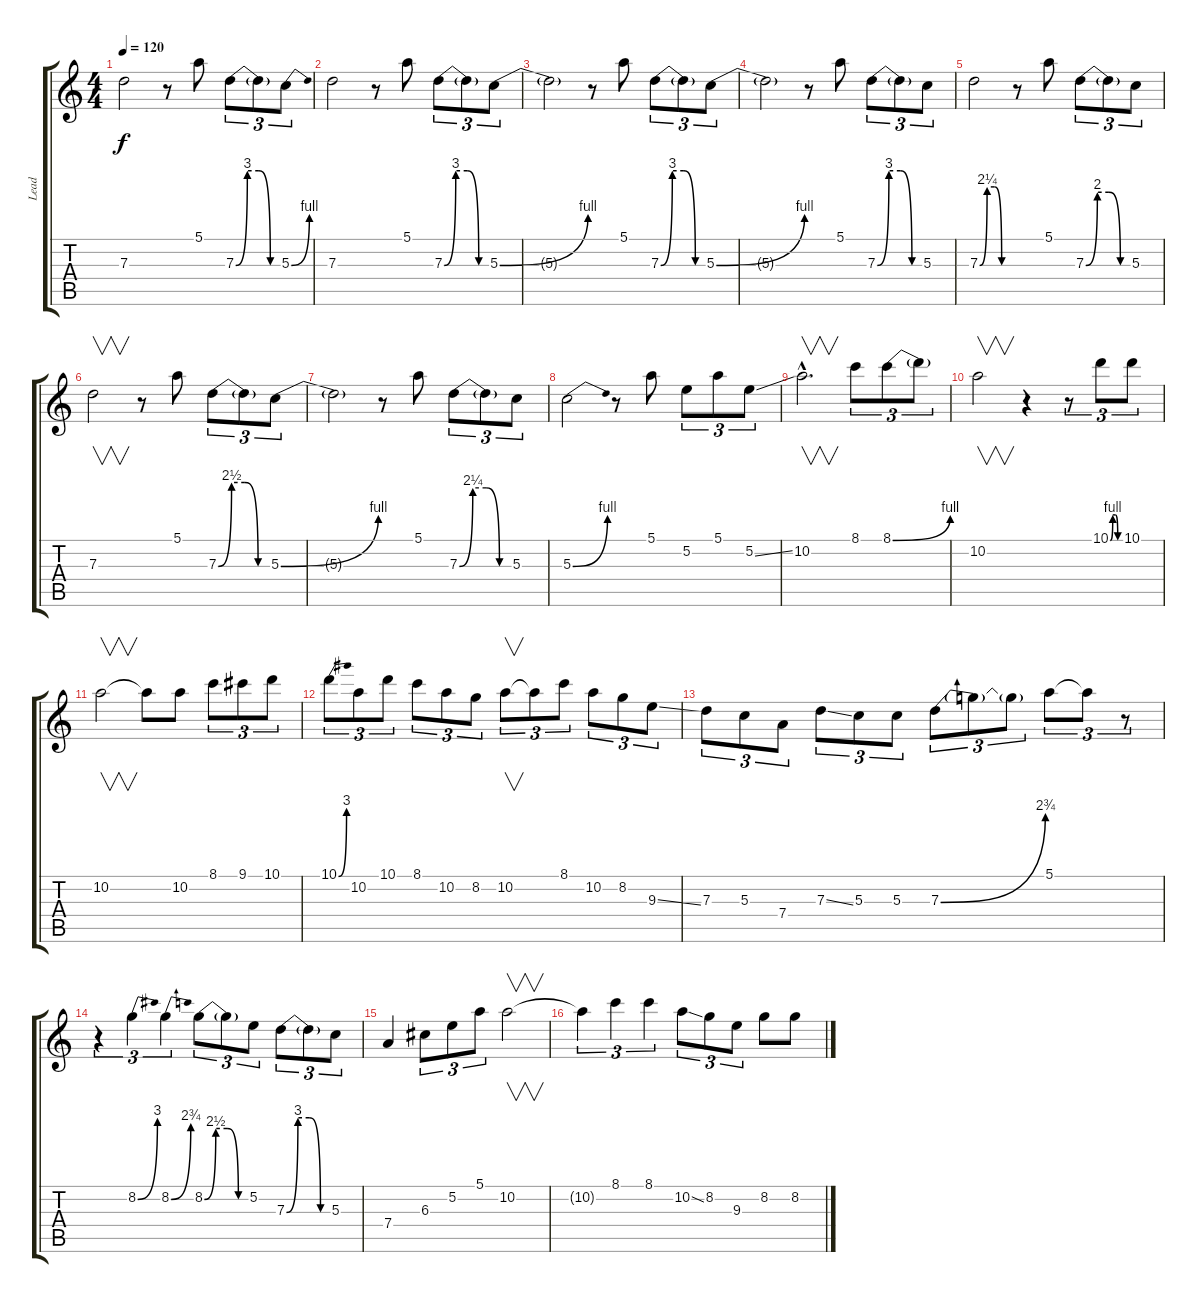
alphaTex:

\track ("Lead" "Lead") {instrument distortionguitar}
\staff {score tabs}
\tuning (E4 B3 G3 D3 A2 E2) {hide}
\ts (4 4)
\tempo 120
\clef g2
\ks c
7.3.2{dy f} r.8 5.1.8 7.3{be (custom 0 0 15 12 30 12 45 0 60 0)}.8{tu (3 2)} 7.3{t}.8{tu (3 2)} 5.3{be (bend 0 0 60 4)}.8{tu (3 2)} |
7.3.2 r.8 5.1.8 7.3{be (custom 0 0 15 12 30 12 45 0 60 0)}.8{tu (3 2)} 7.3{t}.8{tu (3 2)} 5.3{be (bend 0 0 60 4)}.8{tu (3 2)} |
5.3{t}.2 r.8 5.1.8 7.3{be (custom 0 0 15 12 30 12 45 0 60 0)}.8{tu (3 2)} 7.3{t}.8{tu (3 2)} 5.3{be (bend 0 0 60 4)}.8{tu (3 2)} |
5.3{t}.2 r.8 5.1.8 7.3{be (custom 0 0 15 12 30 12 45 0 60 0)}.8{tu (3 2)} 7.3{t}.8{tu (3 2)} 5.3.8{tu (3 2)} |
7.3{be (custom 0 0 15 9 30 9 45 0 60 0)}.2 r.8 5.1.8 7.3{be (custom 0 0 15 8 30 8 45 0 60 0)}.8{tu (3 2)} 7.3{t}.8{tu (3 2)} 5.3.8{tu (3 2)} |
7.3.2{v} r.8 5.1.8 7.3{be (custom 0 0 15 10 30 10 45 0 60 0)}.8{tu (3 2)} 7.3{t}.8{tu (3 2)} 5.3{be (bend 0 0 60 4)}.8{tu (3 2)} |
5.3{t}.2 r.8 5.1.8 7.3{be (custom 0 0 15 9 30 9 45 0 60 0)}.8{tu (3 2)} 7.3{t}.8{tu (3 2)} 5.3.8{tu (3 2)} |
5.3{be (bend 0 0 60 4)}.2 r.8 5.1.8 5.2.8{tu (3 2)} 5.1.8{tu (3 2)} 5.2{ss}.8{tu (3 2)} |
10.2{hac}.2{v d} 8.1.8{tu (3 2)} 8.1{be (bend 0 0 60 4)}.8{tu (3 2)} 8.1{t}.8{tu (3 2)} |
10.2.2{v} r.4 r.8{tu (3 2)} 10.1{be (custom 0 0 15 4 30 4 45 0 60 0)}.8{tu (3 2)} 10.1.8{tu (3 2)} |
10.2.2{v} 10.2{t}.8 10.2.8 8.1.8{tu (3 2)} 9.1.8{tu (3 2)} 10.1.8{tu (3 2)} |
10.1{be (bend 0 0 60 12)}.8{tu (3 2)} 10.2.8{tu (3 2)} 10.1.8{tu (3 2)} 8.1.8{tu (3 2)} 10.2.8{tu (3 2)} 8.2.8{tu (3 2)} 10.2.8{v tu (3 2)} 10.2{t}.8{tu (3 2)} 8.1.8{tu (3 2)} 10.2.8{tu (3 2)} 8.2.8{tu (3 2)} 9.3{ss}.8{tu (3 2)} |
7.3.8{tu (3 2)} 5.3.8{tu (3 2)} 7.4.8{tu (3 2)} 7.3{ss}.8{tu (3 2)} 5.3.8{tu (3 2)} 5.3.8{tu (3 2)} 7.3{be (bend 0 0 60 11)}.8{tu (3 2)} 7.3{t}.8{tu (3 2)} 7.3{t}.8{tu (3 2)} 5.1.8{tu (3 2)} 5.1{t}.8{tu (3 2)} r.8{tu (3 2)} |
r.4{tu (3 2)} 8.2{be (bend 0 0 60 12)}.4{tu (3 2)} 8.2{be (bend 0 0 60 11)}.4{tu (3 2)} 8.2{be (custom 0 0 15 10 30 10 45 0 60 0)}.8{tu (3 2)} 8.2{t}.8{tu (3 2)} 5.2.8{tu (3 2)} 7.3{be (custom 0 0 15 12 30 12 45 0 60 0)}.8{tu (3 2)} 7.3{t}.8{tu (3 2)} 5.3.8{tu (3 2)} |
7.4.4 6.3.8{tu (3 2)} 5.2.8{tu (3 2)} 5.1.8{tu (3 2)} 10.2.2{v} |
10.2{t}.4{tu (3 2)} 8.1.4{tu (3 2)} 8.1.4{tu (3 2)} 10.2{ss}.8{tu (3 2)} 8.2.8{tu (3 2)} 9.3.8{tu (3 2)} 8.2.8 8.2.8
